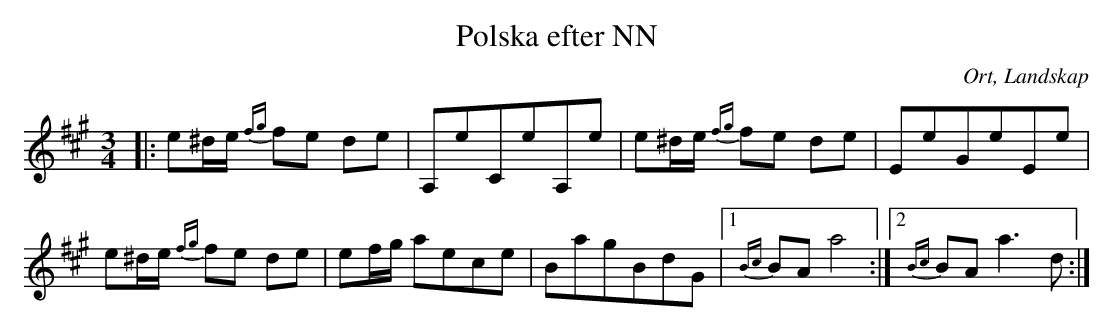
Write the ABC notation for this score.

X:1
T:Polska efter NN
O:Ort, Landskap
M:3/4
L:1/16
K:A
|: e2^de {fg}f2e2 d2e2|A,2e2C2e2A,2e2|e2^de {fg}f2e2 d2e2|E2e2G2e2E2e2 |
e2^de {fg}f2e2 d2e2|e2fg a2e2c2e2|B2a2g2B2d2G2|1 {Bc}B2A2 a8:|2 {Bc}B2A2 a6 d2:|
